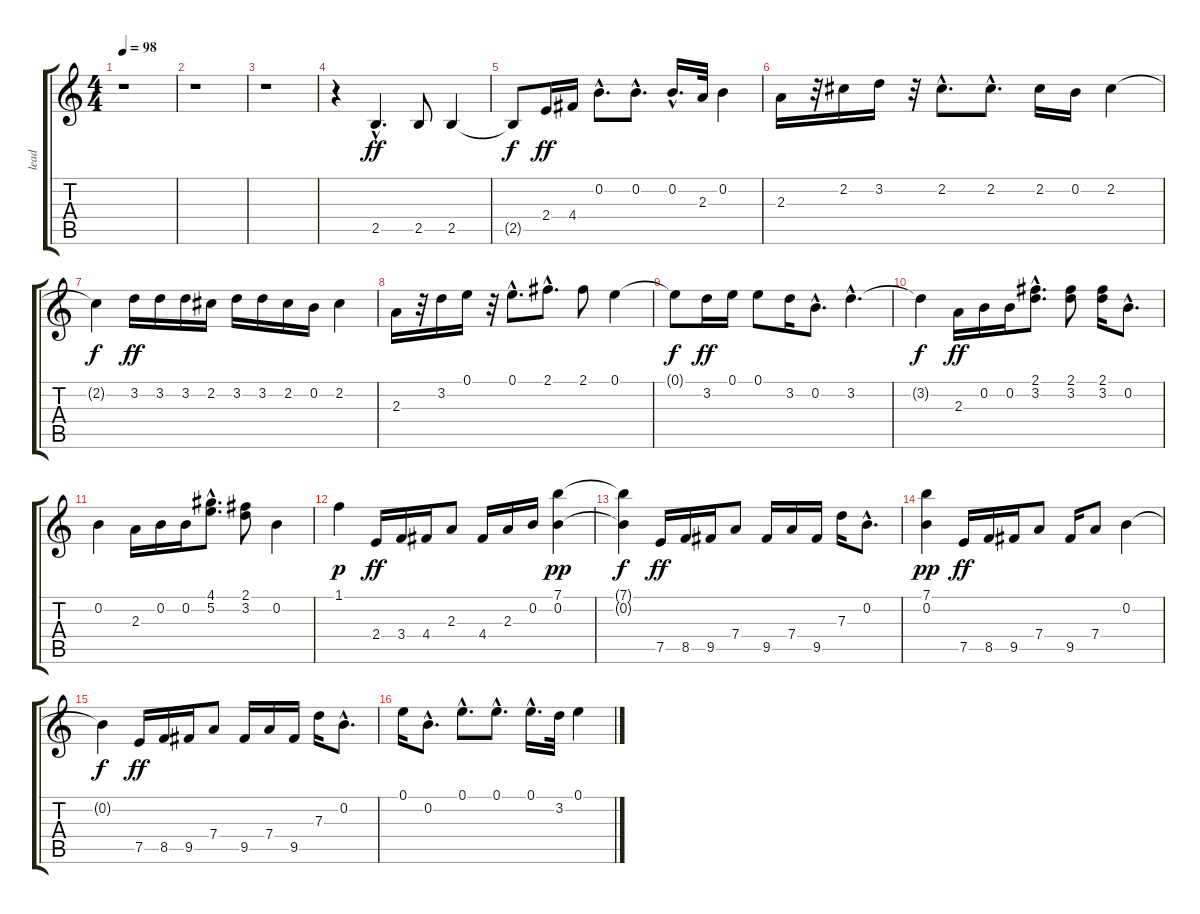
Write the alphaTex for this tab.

\track ("lead" "lead") {instrument distortionguitar}
\staff {score tabs}
\tuning (E4 B3 G3 D3 A2 E2) {hide}
\ts (4 4)
\tempo 98
\clef g2
\ks c
r.1{dy ff} |
r.1 |
r.1 |
r.4 2.5{hac}.4{d} 2.5.8 2.5.4 |
2.5{t}.8{dy f} 2.4.16{dy ff} 4.4.16 0.2{hac}.8{d} 0.2{hac}.8{d} 0.2{hac}.16{d} 2.3.32 0.2.4 |
2.3.16 r.32 2.2.16 3.2.16 r.32 2.2{hac}.8{d} 2.2{hac}.8{d} 2.2.16 0.2.16 2.2.4 |
2.2{t}.4{dy f} 3.2.16{dy ff} 3.2.16 3.2.16 2.2.16 3.2.16 3.2.16 2.2.16 0.2.16 2.2.4 |
2.3.16 r.32 3.2.16 0.1.16 r.32 0.1{hac}.8{d} 2.1{hac}.8{d} 2.1.8 0.1.4 |
0.1{t}.8{dy f} 3.2.16{dy ff} 0.1.16 0.1.8 3.2.16 0.2{hac}.8{d} 3.2{hac}.4{d} |
3.2{t}.4{dy f} 2.3.16{dy ff} 0.2.16 0.2.16 (2.1{hac} 3.2{hac}).8{d} (2.1 3.2).8 (2.1 3.2).16 0.2{hac}.8{d} |
0.2.4 2.3.16 0.2.16 0.2.16 (4.1{hac} 5.2{hac}).8{d} (2.1 3.2).8 0.2.4 |
1.1.4{dy p} 2.4.16{dy ff} 3.4.16 4.4.16 2.3.8 4.4.16 2.3.16 0.2.16 (7.1 0.2).4{dy pp} |
(7.1{t} 0.2{t}).4{dy f} 7.5.16{dy ff} 8.5.16 9.5.16 7.4.8 9.5.16 7.4.16 9.5.16 7.3.16 0.2{hac}.8{d} |
(7.1 0.2).4{dy pp} 7.5.16{dy ff} 8.5.16 9.5.16 7.4.8 9.5.16 7.4.8 0.2.4 |
0.2{t}.4{dy f} 7.5.16{dy ff} 8.5.16 9.5.16 7.4.8 9.5.16 7.4.16 9.5.16 7.3.16 0.2{hac}.8{d} |
0.1.16 0.2{hac}.8{d} 0.1{hac}.8{d} 0.1{hac}.8{d} 0.1{hac}.16{d} 3.2.32 0.1.4
